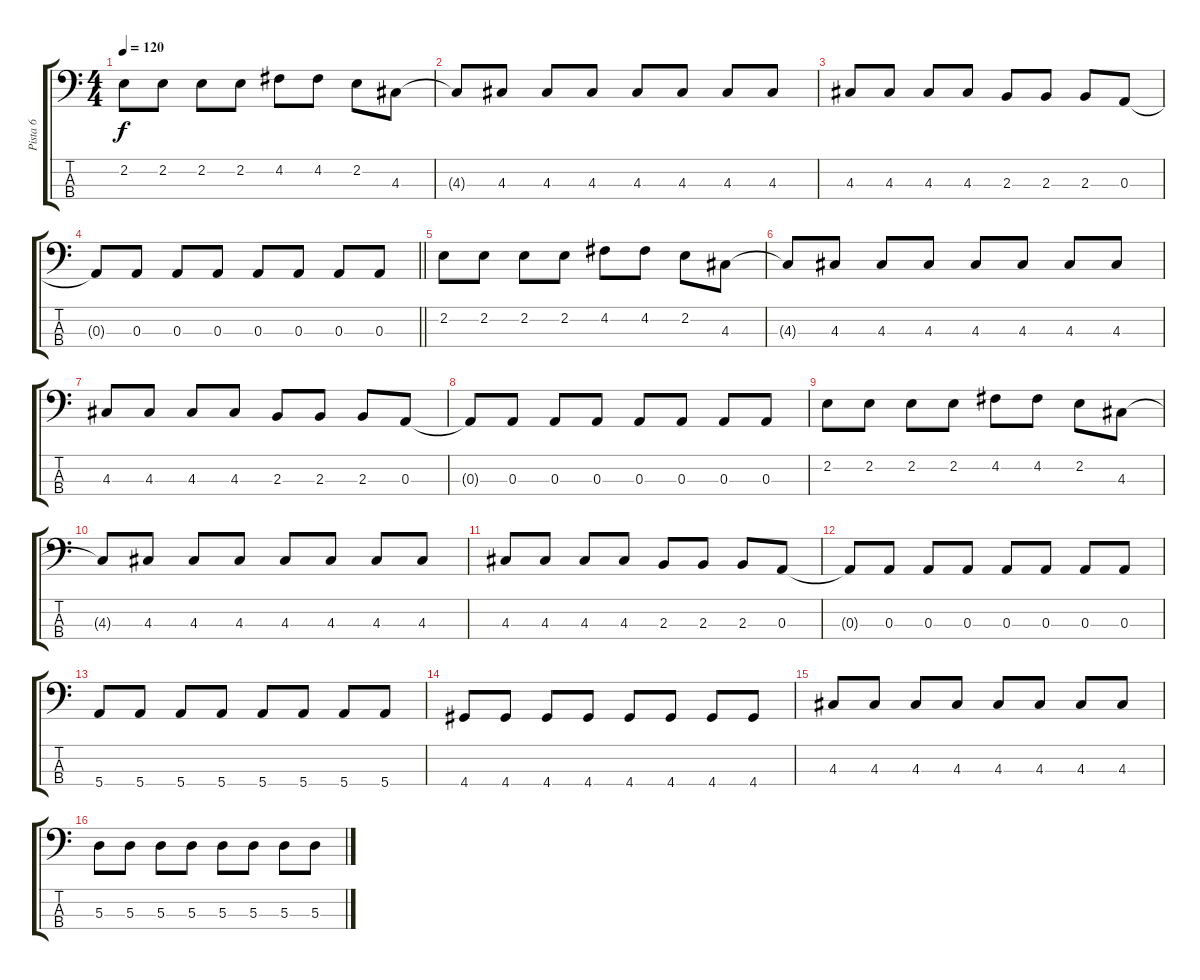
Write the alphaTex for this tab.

\track ("Pista 6" "Pista 6") {instrument electricbassfinger}
\staff {score tabs}
\tuning (G2 D2 A1 E1) {hide}
\ts (4 4)
\tempo 120
\clef f4
\ks c
2.2.8{dy f} 2.2.8 2.2.8 2.2.8 4.2.8 4.2.8 2.2.8 4.3.8 |
4.3{t}.8 4.3.8 4.3.8 4.3.8 4.3.8 4.3.8 4.3.8 4.3.8 |
4.3.8 4.3.8 4.3.8 4.3.8 2.3.8 2.3.8 2.3.8 0.3.8 |
\barLineRight lightlight
0.3{t}.8 0.3.8 0.3.8 0.3.8 0.3.8 0.3.8 0.3.8 0.3.8 |
2.2.8 2.2.8 2.2.8 2.2.8 4.2.8 4.2.8 2.2.8 4.3.8 |
4.3{t}.8 4.3.8 4.3.8 4.3.8 4.3.8 4.3.8 4.3.8 4.3.8 |
4.3.8 4.3.8 4.3.8 4.3.8 2.3.8 2.3.8 2.3.8 0.3.8 |
0.3{t}.8 0.3.8 0.3.8 0.3.8 0.3.8 0.3.8 0.3.8 0.3.8 |
2.2.8 2.2.8 2.2.8 2.2.8 4.2.8 4.2.8 2.2.8 4.3.8 |
4.3{t}.8 4.3.8 4.3.8 4.3.8 4.3.8 4.3.8 4.3.8 4.3.8 |
4.3.8 4.3.8 4.3.8 4.3.8 2.3.8 2.3.8 2.3.8 0.3.8 |
0.3{t}.8 0.3.8 0.3.8 0.3.8 0.3.8 0.3.8 0.3.8 0.3.8 |
5.4.8 5.4.8 5.4.8 5.4.8 5.4.8 5.4.8 5.4.8 5.4.8 |
4.4.8 4.4.8 4.4.8 4.4.8 4.4.8 4.4.8 4.4.8 4.4.8 |
4.3.8 4.3.8 4.3.8 4.3.8 4.3.8 4.3.8 4.3.8 4.3.8 |
5.3.8 5.3.8 5.3.8 5.3.8 5.3.8 5.3.8 5.3.8 5.3.8
